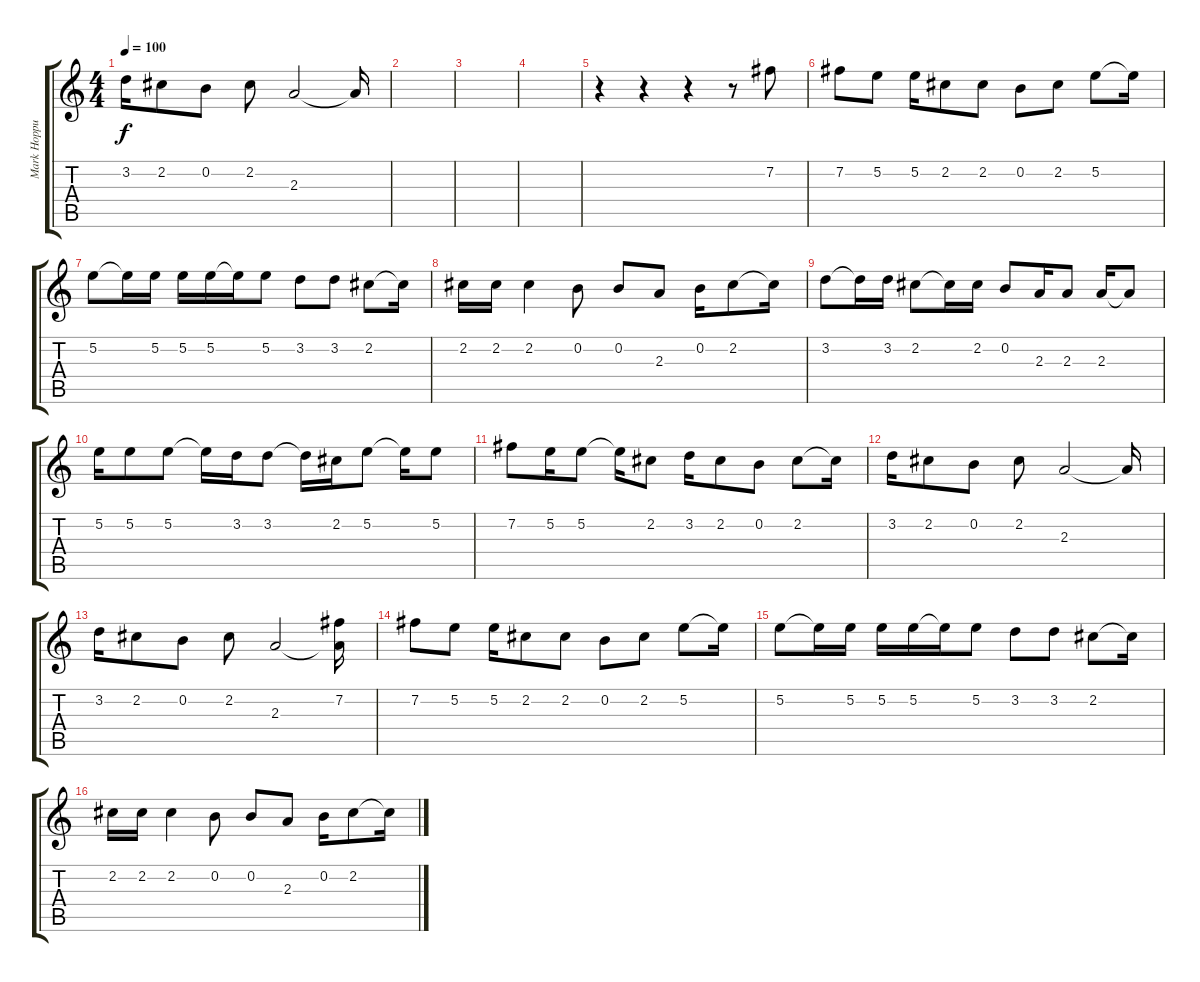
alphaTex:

\track ("Mark Hoppus - Chant" "Mark Hoppu") {instrument electricguitarjazz}
\staff {score tabs}
\tuning (E4 B3 G3 D3 A2 E2) {hide}
\ts (4 4)
\tempo 100
\clef g2
\ks c
3.2.16{dy f} 2.2.8 0.2.8 2.2.8 2.3.2 2.3{t}.16 |
|
|
|
r.4 r.4 r.4 r.8 7.2.8 |
7.2.8 5.2.8 5.2.16 2.2.8 2.2.8 0.2.8 2.2.8 5.2.8 5.2{t}.16 |
5.2.8 5.2{t}.16 5.2.16 5.2.16 5.2.16 5.2{t}.16 5.2.8 3.2.8 3.2.8 2.2.8 2.2{t}.16 |
2.2.16 2.2.16 2.2.4 0.2.8 0.2.8 2.3.8 0.2.16 2.2.8 2.2{t}.16 |
3.2.8 3.2{t}.16 3.2.16 2.2.8 2.2{t}.16 2.2.16 0.2.8 2.3.16 2.3.8 2.3.16 2.3{t}.8 |
5.2.16 5.2.8 5.2.8 5.2{t}.16 3.2.16 3.2.8 3.2{t}.16 2.2.16 5.2.8 5.2{t}.16 5.2.8 |
7.2.8 5.2.16 5.2.8 5.2{t}.16 2.2.8 3.2.16 2.2.8 0.2.8 2.2.8 2.2{t}.16 |
3.2.16 2.2.8 0.2.8 2.2.8 2.3.2 2.3{t}.16 |
3.2.16 2.2.8 0.2.8 2.2.8 2.3.2 (7.2 2.3{t}).16 |
7.2.8 5.2.8 5.2.16 2.2.8 2.2.8 0.2.8 2.2.8 5.2.8 5.2{t}.16 |
5.2.8 5.2{t}.16 5.2.16 5.2.16 5.2.16 5.2{t}.16 5.2.8 3.2.8 3.2.8 2.2.8 2.2{t}.16 |
2.2.16 2.2.16 2.2.4 0.2.8 0.2.8 2.3.8 0.2.16 2.2.8 2.2{t}.16
